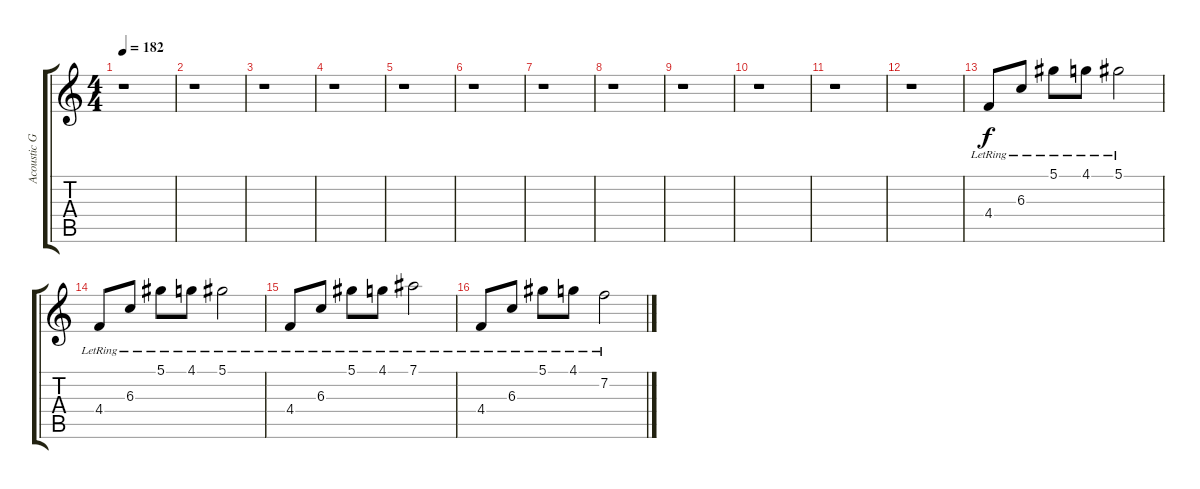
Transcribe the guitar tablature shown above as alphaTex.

\track ("Acoustic Guitar 2" "Acoustic G") {instrument acousticguitarsteel}
\staff {score tabs}
\tuning (Eb4 Bb3 Gb3 Db3 Ab2 Eb2) {hide}
\ts (4 4)
\tempo 182
\clef g2
\ks c
r.1{dy f} |
r.1 |
r.1 |
r.1 |
r.1 |
r.1 |
r.1 |
r.1 |
r.1 |
r.1 |
r.1 |
r.1 |
4.4{lr}.8 6.3{lr}.8 5.1{lr}.8 4.1{lr}.8 5.1{lr}.2 |
4.4{lr}.8 6.3{lr}.8 5.1{lr}.8 4.1{lr}.8 5.1{lr}.2 |
4.4{lr}.8 6.3{lr}.8 5.1{lr}.8 4.1{lr}.8 7.1{lr}.2 |
4.4{lr}.8 6.3{lr}.8 5.1{lr}.8 4.1{lr}.8 7.2{lr}.2
